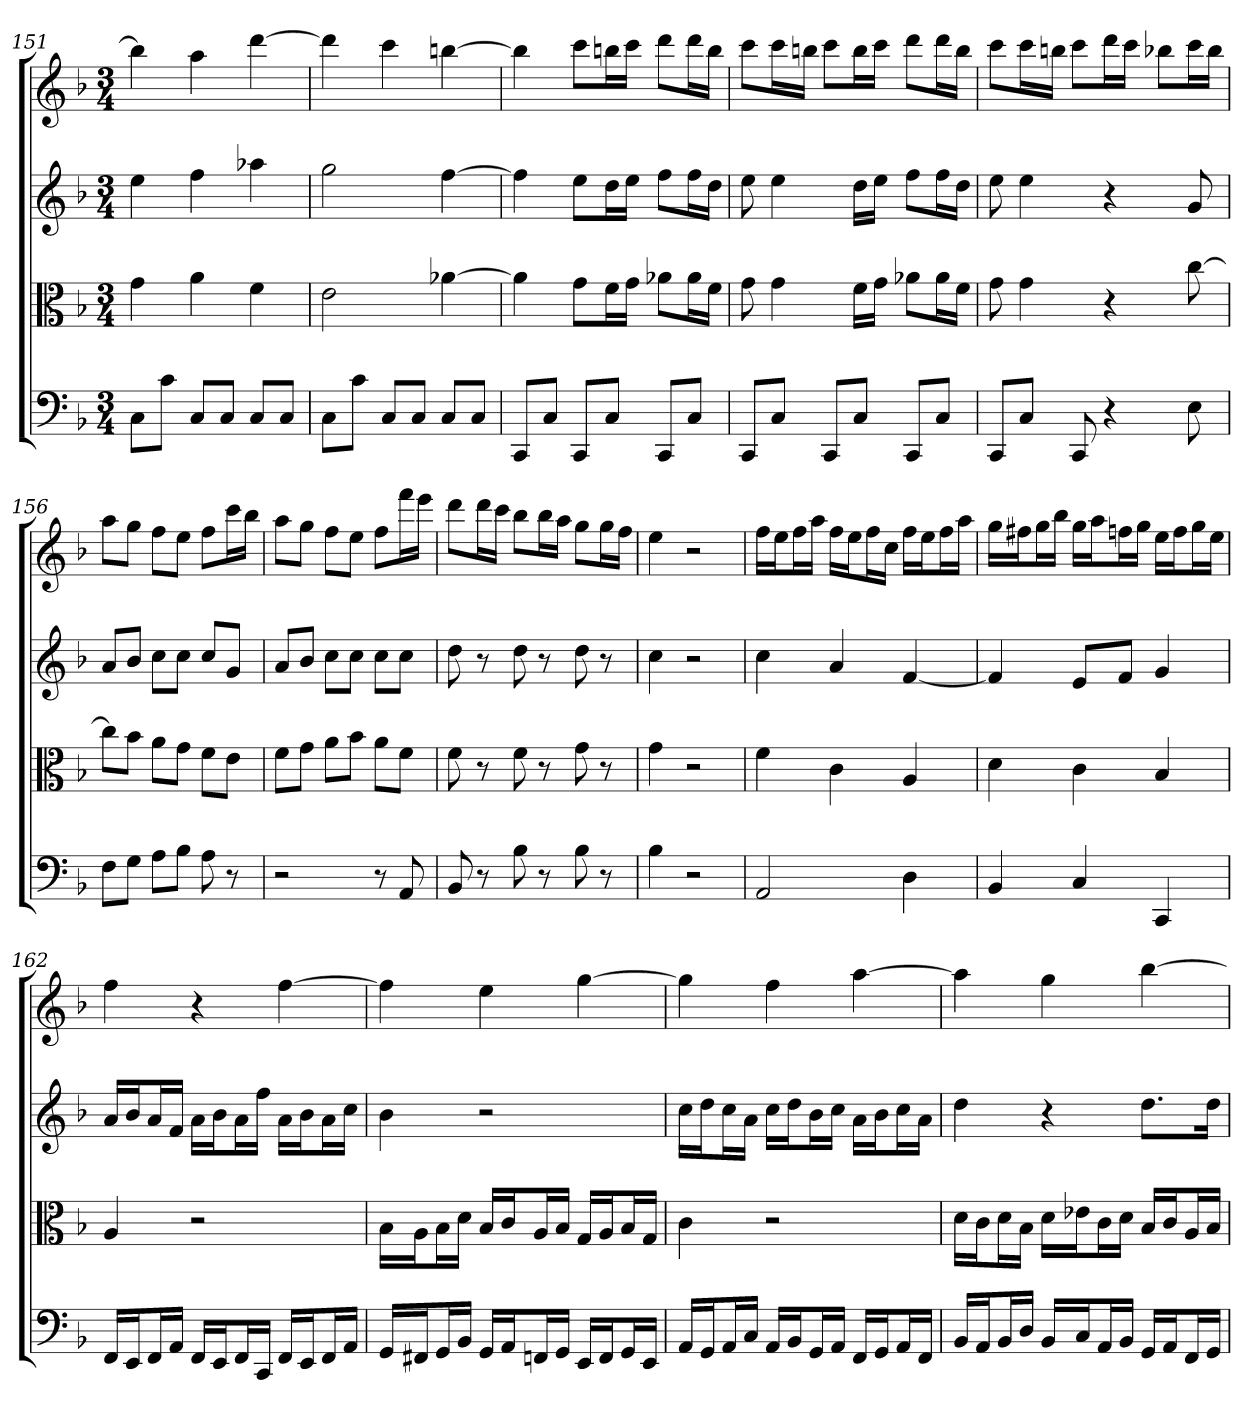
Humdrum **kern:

**kern	**kern	**kern	**kern
*part4	*part3	*part2	*part1
*staff4	*staff3	*staff2	*staff1
*clefF4	*clefC3	*	*
*k[b-]	*k[b-]	*k[b-]	*k[b-]
*F:	*F:	*F:	*F:
*M3/4	*M3/4	*M3/4	*M3/4
=151	=151	=151	=151
8C\L	4g	4ee	4bb-]
8c\J	.	.	.
8C/L	4a	4ff	4aa
8C/J	.	.	.
8C/L	4f	4aa-X	[4ddd
8C/J	.	.	.
=152	=152	=152	=152
8C\L	2e	2gg	4ddd]
8c\J	.	.	.
8C/L	.	.	4ccc
8C/J	.	.	.
8C/L	[4a-X	[4ff	[4bbn
8C/J	.	.	.
=153	=153	=153	=153
8CC/L	4a-]	4ff]	4bb]
8C/J	.	.	.
8CC/L	8g\L	8eeL	8cccL
8C/J	16f\L	16ddL	16bbnL
.	16g\JJ	16eeJJ	16cccJJ
8CC/L	8a-X\L	8ffL	8dddL
8C/J	16a-\L	16ffL	16dddL
.	16f\JJ	16ddJJ	16bbJJ
=154	=154	=154	=154
8CC/L	8g	8ee	8cccL
8C/J	4g	4ee	16cccL
.	.	.	16bbnJJ
8CC/L	.	.	8cccL
8C/J	16f\LL	16ddLL	16bbL
.	16g\JJ	16eeJJ	16cccJJ
8CC/L	8a-X\L	8ffL	8dddL
8C/J	16a-\L	16ffL	16dddL
.	16f\JJ	16ddJJ	16bbJJ
=155	=155	=155	=155
8CC/L	8g	8ee	8cccL
8C/J	4g	4ee	16cccL
.	.	.	16bbnJJ
8CC	.	.	8cccL
4r	4r	4r	16dddL
.	.	.	16cccJJ
.	.	.	8bb-XL
8E	[8cc	8g	16cccL
.	.	.	16bb-JJ
=156	=156	=156	=156
8F\L	8cc\L]	8aL	8aaL
8G\J	8b-\J	8b-J	8ggJ
8A\L	8a\L	8ccL	8ffL
8B-\J	8g\J	8ccJ	8eeJ
8A	8f\L	8ccL	8ffL
8r	8e\J	8gJ	16cccL
.	.	.	16bb-JJ
=157	=157	=157	=157
2r	8f\L	8aL	8aaL
.	8g\J	8b-J	8ggJ
.	8a\L	8ccL	8ffL
.	8b-\J	8ccJ	8eeJ
8r	8a\L	8ccL	8ffL
8AA	8f\J	8ccJ	16fffL
.	.	.	16eeeJJ
=158	=158	=158	=158
8BB-	8f	8dd	8dddL
8r	8r	8r	16dddL
.	.	.	16cccJJ
8B-	8f	8dd	8bb-L
8r	8r	8r	16bb-L
.	.	.	16aaJJ
8B-	8g	8dd	8ggL
8r	8r	8r	16ggL
.	.	.	16ffJJ
=159	=159	=159	=159
4B-	4g	4cc	4ee
2r	2r	2r	2r
=160	=160	=160	=160
2AA	4f	4cc	16ffLL
.	.	.	16eeJ
.	.	.	16ffL
.	.	.	16aaJJ
.	4c	4a	16ffLL
.	.	.	16eeJ
.	.	.	16ffL
.	.	.	16ccJJ
4D	4A	[4f	16ffLL
.	.	.	16eeJ
.	.	.	16ffL
.	.	.	16aaJJ
=161	=161	=161	=161
4BB-	4d	4f]	16ggLL
.	.	.	16ff#XJ
.	.	.	16ggL
.	.	.	16bb-JJ
4C	4c	8eL	16ggLL
.	.	.	16aaJ
.	.	8fJ	16ffnL
.	.	.	16ggJJ
4CC	4B-	4g	16eeLL
.	.	.	16ffJ
.	.	.	16ggL
.	.	.	16eeJJ
=162	=162	=162	=162
16FF/LL	4A	16aLL	4ff
16EE/J	.	16b-J	.
16FF/L	.	16aL	.
16AA/JJ	.	16fJJ	.
16FF/LL	2r	16aLL	4r
16EE/J	.	16b-J	.
16FF/L	.	16aL	.
16CC/JJ	.	16ffJJ	.
16FF/LL	.	16aLL	[4ff
16EE/J	.	16b-J	.
16FF/L	.	16aL	.
16AA/JJ	.	16ccJJ	.
=163	=163	=163	=163
16GG/LL	16B-\LL	4b-	4ff]
16FF#X/J	16A\J	.	.
16GG/L	16B-\L	.	.
16BB-/JJ	16d\JJ	.	.
16GG/LL	16B-/LL	2r	4ee
16AA/J	16c/J	.	.
16FFn/L	16A/L	.	.
16GG/JJ	16B-/JJ	.	.
16EE/LL	16G/LL	.	[4gg
16FF/J	16A/J	.	.
16GG/L	16B-/L	.	.
16EE/JJ	16G/JJ	.	.
=164	=164	=164	=164
16AA/LL	4c	16ccLL	4gg]
16GG/J	.	16ddJ	.
16AA/L	.	16ccL	.
16C/JJ	.	16aJJ	.
16AA/LL	2r	16ccLL	4ff
16BB-/J	.	16ddJ	.
16GG/L	.	16b-L	.
16AA/JJ	.	16ccJJ	.
16FF/LL	.	16aLL	[4aa
16GG/J	.	16b-J	.
16AA/L	.	16ccL	.
16FF/JJ	.	16aJJ	.
=165	=165	=165	=165
16BB-/LL	16d\LL	4dd	4aa]
16AA/J	16c\J	.	.
16BB-/L	16d\L	.	.
16D/JJ	16B-\JJ	.	.
16BB-/LL	16d\LL	4r	4gg
16C/J	16e-X\J	.	.
16AA/L	16c\L	.	.
16BB-/JJ	16d\JJ	.	.
16GG/LL	16B-/LL	8.ddL	[4bb-
16AA/J	16c/J	.	.
16FF/L	16A/L	.	.
16GG/JJ	16B-/JJ	16ddJk	.
=	=	=	=
*-	*-	*-	*-
